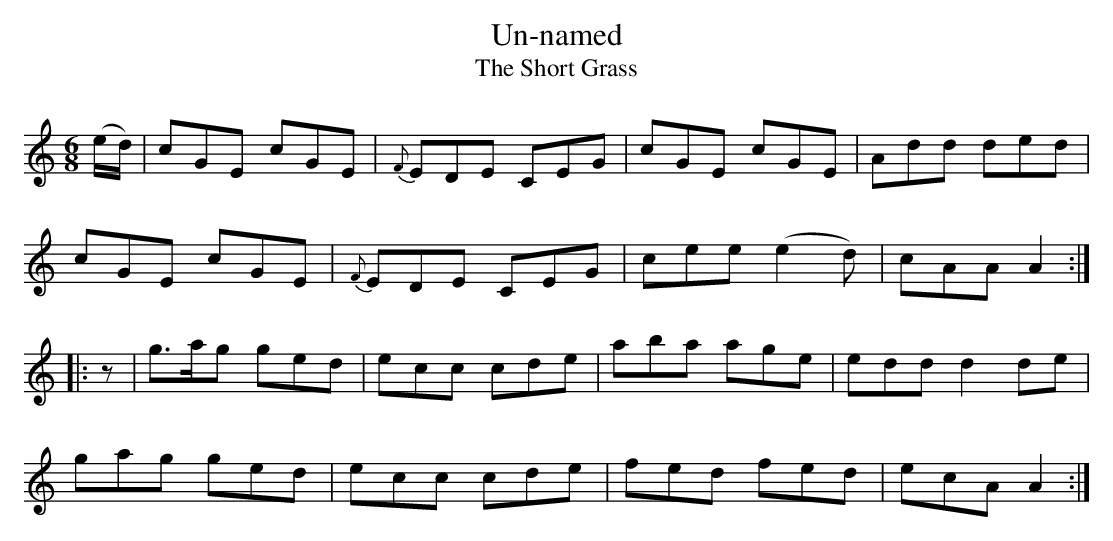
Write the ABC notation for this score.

X:1
T:Un-named
T:Short Grass, The
M:6/8
L:1/8
K:C
(e/d/)|cGE cGE|{F}EDE CEG|cGE cGE|Add ded|
cGE cGE|{F}EDE CEG|cee (e2d)|cAA A2:|
|:z|g>ag ged|ecc cde|aba age|edd d2de|
gag ged|ecc cde|fed fed|ecA A2:|
